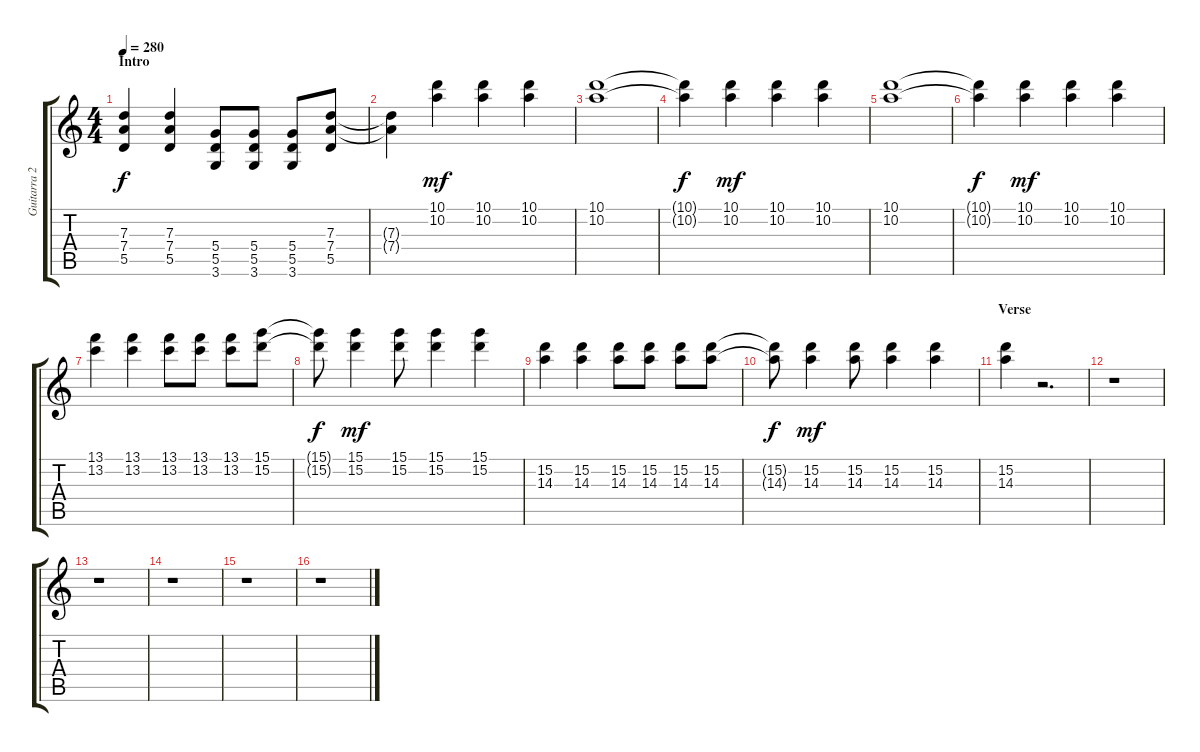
\track ("Guitarra 2 - Erik" "Guitarra 2") {instrument distortionguitar}
\staff {score tabs}
\tuning (E4 B3 G3 D3 A2 E2) {hide}
\ts (4 4)
\section ("" "Intro")
\tempo 280
\clef g2
\ks c
(7.3 7.4 5.5).4{dy f instrument distortionguitar} (7.3 7.4 5.5).4 (5.4 5.5 3.6).8 (5.4 5.5 3.6).8 (5.4 5.5 3.6).8 (7.3 7.4 5.5).8 |
(7.3{t} 7.4{t}).4 (10.1 10.2).4{dy mf} (10.1 10.2).4 (10.1 10.2).4 |
(10.1 10.2).1 |
(10.1{t} 10.2{t}).4{dy f} (10.1 10.2).4{dy mf} (10.1 10.2).4 (10.1 10.2).4 |
(10.1 10.2).1 |
(10.1{t} 10.2{t}).4{dy f} (10.1 10.2).4{dy mf} (10.1 10.2).4 (10.1 10.2).4 |
(13.1 13.2).4 (13.1 13.2).4 (13.1 13.2).8 (13.1 13.2).8 (13.1 13.2).8 (15.1 15.2).8 |
(15.1{t} 15.2{t}).8{dy f} (15.1 15.2).4{dy mf} (15.1 15.2).8 (15.1 15.2).4 (15.1 15.2).4 |
(15.2 14.3).4 (15.2 14.3).4 (15.2 14.3).8 (15.2 14.3).8 (15.2 14.3).8 (15.2 14.3).8 |
(15.2{t} 14.3{t}).8{dy f} (15.2 14.3).4{dy mf} (15.2 14.3).8 (15.2 14.3).4 (15.2 14.3).4 |
\section ("" "Verse")
(15.2 14.3).4 r.2{d} |
r.1 |
r.1 |
r.1 |
r.1 |
r.1
